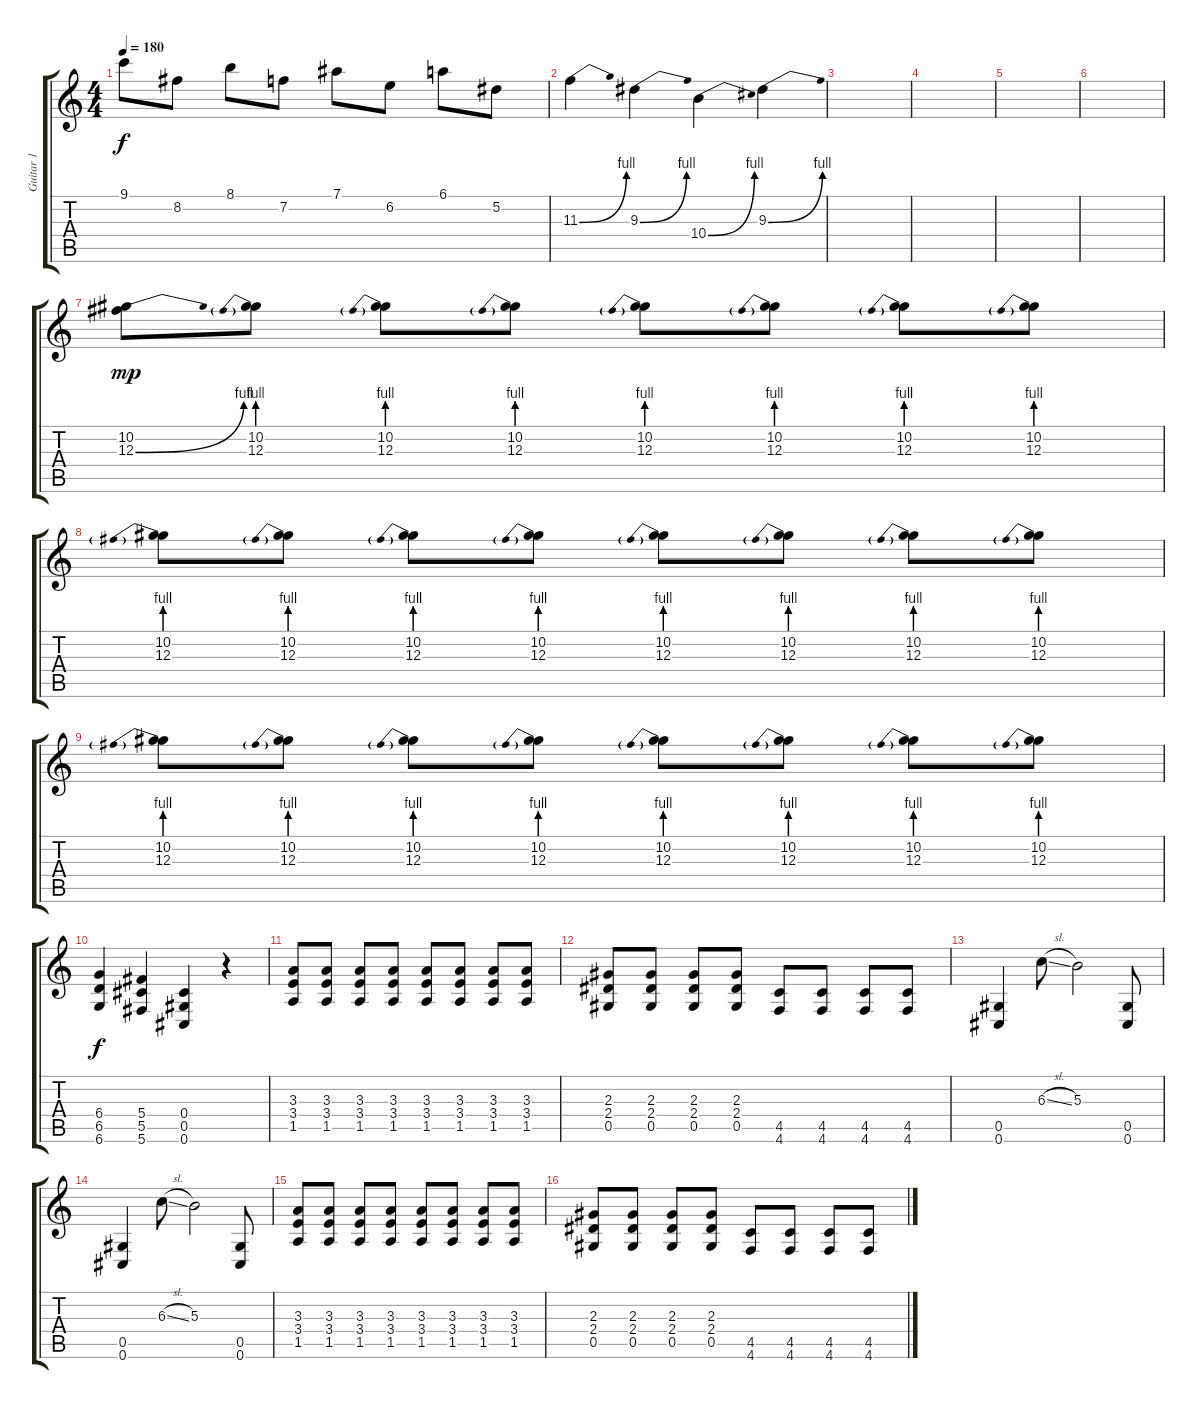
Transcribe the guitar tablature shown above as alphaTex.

\track ("Guitar 1" "Guitar 1") {instrument distortionguitar}
\staff {score tabs}
\tuning (Eb4 Bb3 Gb3 Db3 Ab2 Db2) {hide}
\ts (4 4)
\tempo 180
\clef g2
\ks c
9.1.8{dy f} 8.2.8 8.1.8 7.2.8 7.1.8 6.2.8 6.1.8 5.2.8 |
11.3{be (bend 0 0 60 4)}.4 9.3{be (bend 0 0 60 4)}.4 10.4{be (bend 0 0 60 4)}.4 9.3{be (bend 0 0 60 4)}.4 |
|
|
|
|
(10.2 12.3{be (bend 0 0 60 4)}).8{dy mp} (10.2 12.3{be (prebend 0 4 60 4)}).8 (10.2 12.3{be (prebend 0 4 60 4)}).8 (10.2 12.3{be (prebend 0 4 60 4)}).8 (10.2 12.3{be (prebend 0 4 60 4)}).8 (10.2 12.3{be (prebend 0 4 60 4)}).8 (10.2 12.3{be (prebend 0 4 60 4)}).8 (10.2 12.3{be (prebend 0 4 60 4)}).8 |
(10.2 12.3{be (prebend 0 4 60 4)}).8 (10.2 12.3{be (prebend 0 4 60 4)}).8 (10.2 12.3{be (prebend 0 4 60 4)}).8 (10.2 12.3{be (prebend 0 4 60 4)}).8 (10.2 12.3{be (prebend 0 4 60 4)}).8 (10.2 12.3{be (prebend 0 4 60 4)}).8 (10.2 12.3{be (prebend 0 4 60 4)}).8 (10.2 12.3{be (prebend 0 4 60 4)}).8 |
(10.2 12.3{be (prebend 0 4 60 4)}).8 (10.2 12.3{be (prebend 0 4 60 4)}).8 (10.2 12.3{be (prebend 0 4 60 4)}).8 (10.2 12.3{be (prebend 0 4 60 4)}).8 (10.2 12.3{be (prebend 0 4 60 4)}).8 (10.2 12.3{be (prebend 0 4 60 4)}).8 (10.2 12.3{be (prebend 0 4 60 4)}).8 (10.2 12.3{be (prebend 0 4 60 4)}).8 |
(6.4 6.5 6.6).4{dy f} (5.4 5.5 5.6).4 (0.4 0.5 0.6).4 r.4 |
(3.3 3.4 1.5).8 (3.3 3.4 1.5).8 (3.3 3.4 1.5).8 (3.3 3.4 1.5).8 (3.3 3.4 1.5).8 (3.3 3.4 1.5).8 (3.3 3.4 1.5).8 (3.3 3.4 1.5).8 |
(2.3 2.4 0.5).8 (2.3 2.4 0.5).8 (2.3 2.4 0.5).8 (2.3 2.4 0.5).8 (4.5 4.6).8 (4.5 4.6).8 (4.5 4.6).8 (4.5 4.6).8 |
(0.5 0.6).4 6.3{sl}.8 5.3.2 (0.5 0.6).8 |
(0.5 0.6).4 6.3{sl}.8 5.3.2 (0.5 0.6).8 |
(3.3 3.4 1.5).8 (3.3 3.4 1.5).8 (3.3 3.4 1.5).8 (3.3 3.4 1.5).8 (3.3 3.4 1.5).8 (3.3 3.4 1.5).8 (3.3 3.4 1.5).8 (3.3 3.4 1.5).8 |
(2.3 2.4 0.5).8 (2.3 2.4 0.5).8 (2.3 2.4 0.5).8 (2.3 2.4 0.5).8 (4.5 4.6).8 (4.5 4.6).8 (4.5 4.6).8 (4.5 4.6).8
